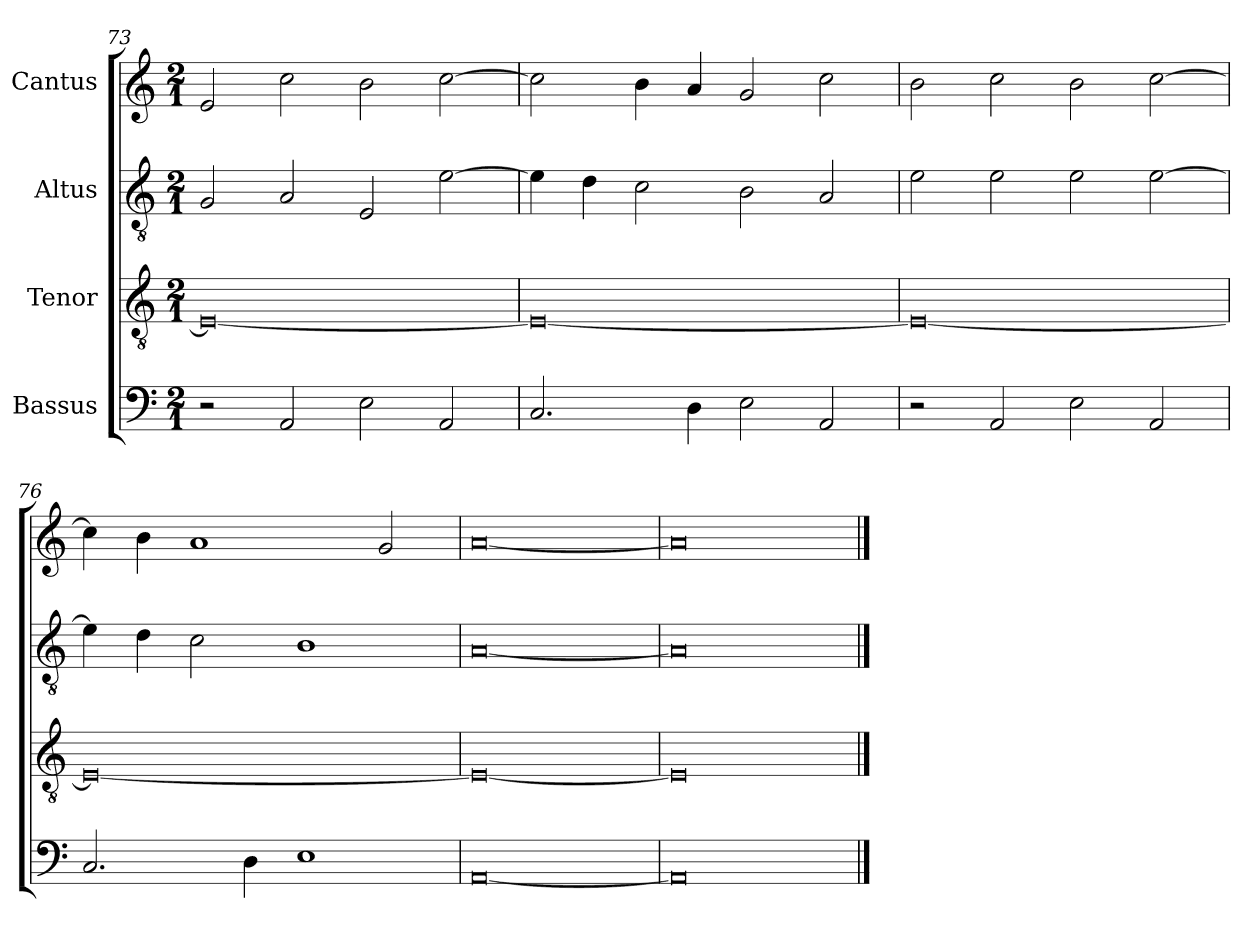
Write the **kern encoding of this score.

**kern	**kern	**kern	**kern
*part4	*part3	*part2	*part1
*staff4	*staff3	*staff2	*staff1
*I"Bassus	*I"Tenor	*I"Altus	*I"Cantus
*clefF4	*clefGv2	*clefGv2	*clefG2
*	*ITrd7c12	*ITrd7c12	*
*k[]	*k[]	*k[]	*k[]
*C:	*C:	*C:	*C:
*M2/1	*M2/1	*M2/1	*M2/1
=73	=73	=73	=73
2r	0EEi_<	2GGi/	2ei/
2AAi/	.	2AAi/	2cci\
2Ei\	.	2EEi/	2bi\
2AAi/	.	[>2Ei\	[>2cci\
!!LO:LB:g=z
=74	=74	=74	=74
2.Ci/	0EEi_<	4Ei\]	2cci\]
.	.	4Di\	.
.	.	2Ci\	4bi\
4Di\	.	.	4ai/
2Ei\	.	2BBi\	2gi/
2AAi/	.	2AAi/	2cci\
=75	=75	=75	=75
2r	0EEi_<	2Ei\	2bi\
2AAi/	.	2Ei\	2cci\
2Ei\	.	2Ei\	2bi\
2AAi/	.	[>2Ei\	[>2cci\
=76	=76	=76	=76
2.Ci/	0EEi_<	4Ei\]	4cci\]
.	.	4Di\	4bi\
.	.	2Ci\	1ai
4Di\	.	.	.
1Ei	.	1BBi	.
.	.	.	2gi/
=77	=77	=77	=77
[<0AAi	0EEi_<	[<0AAi	[<0ai
=78	=78	=78	=78
0AAi]	0EEi]	0AAi]	0ai]
==	==	==	==
*-	*-	*-	*-
